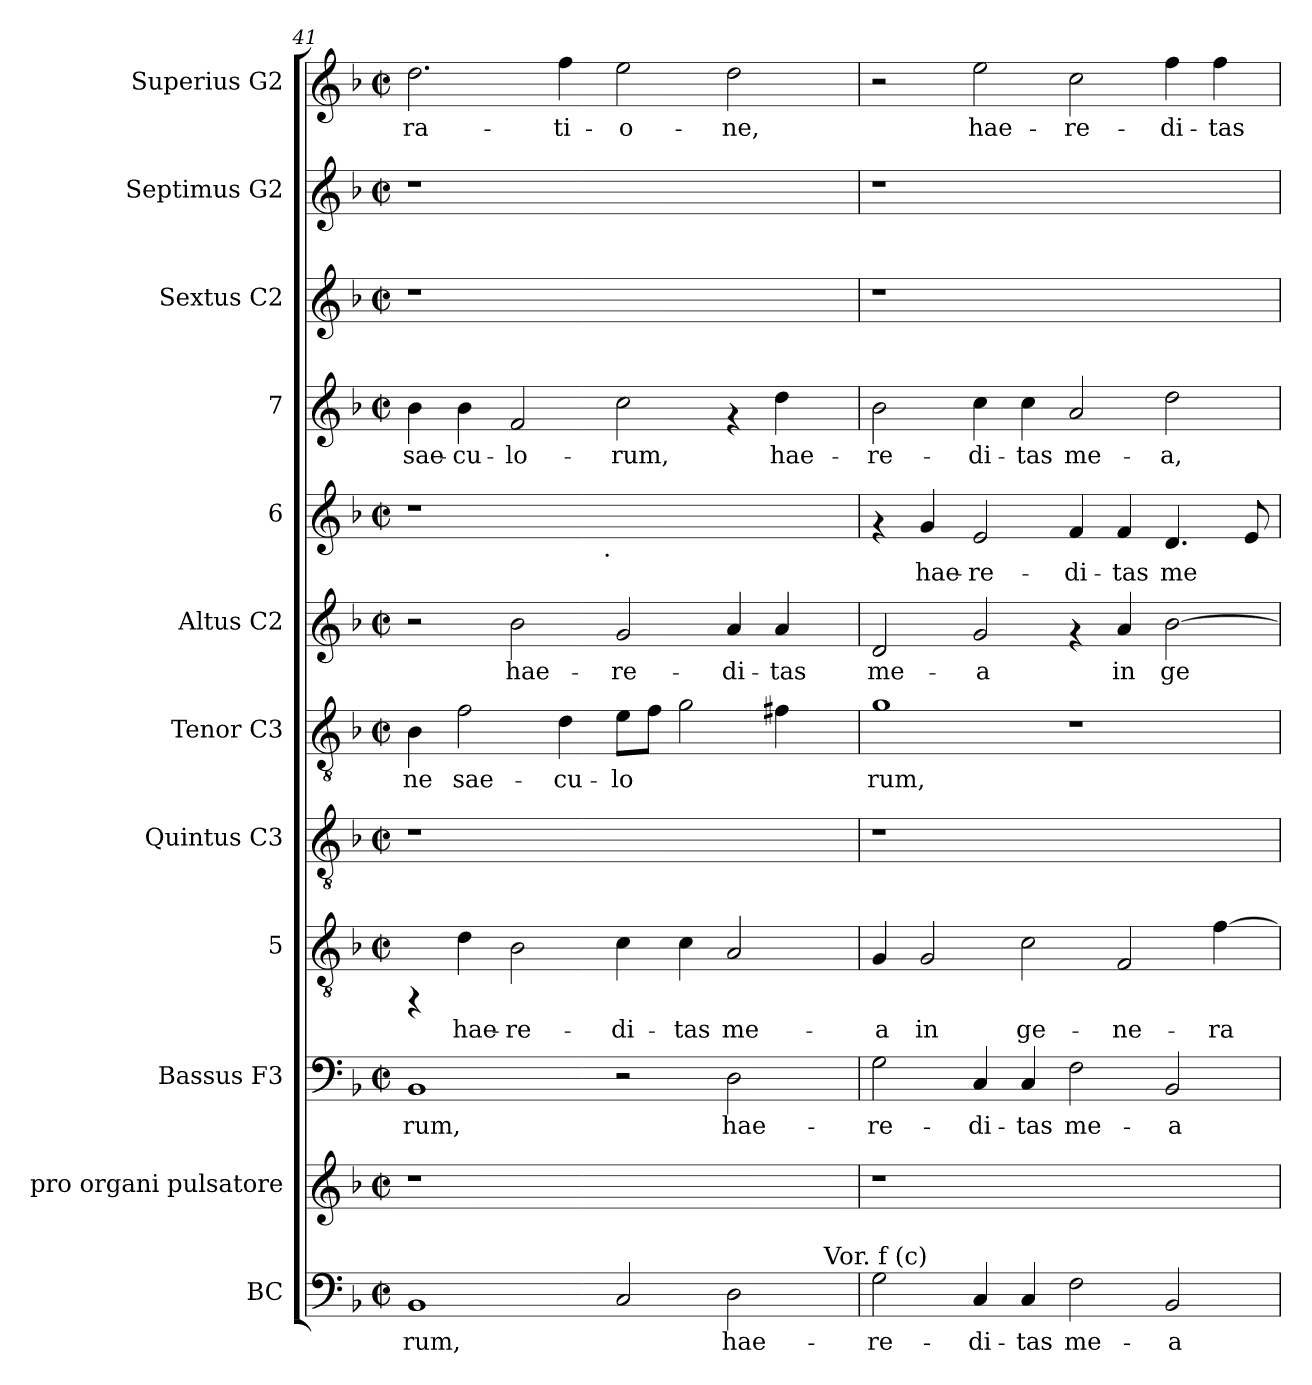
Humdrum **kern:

**kern	**text	**kern	**kern	**text	**kern	**text	**kern	**kern	**text	**kern	**text	**kern	**text	**kern	**text	**kern	**kern	**kern	**text
*part12	*part12	*part11	*part10	*part10	*part9	*part9	*part8	*part7	*part7	*part6	*part6	*part5	*part5	*part4	*part4	*part3	*part2	*part1	*part1
*staff12	*staff12	*staff11	*staff10	*staff10	*staff9	*staff9	*staff8	*staff7	*staff7	*staff6	*staff6	*staff5	*staff5	*staff4	*staff4	*staff3	*staff2	*staff1	*staff1
*I"BC	*	*I"pro organi  pulsatore	*I"Bassus  F3	*	*I"5	*	*I"Quintus  C3	*I"Tenor  C3	*	*I"Altus  C2	*	*I"6	*	*I"7	*	*I"Sextus  C2	*I"Septimus  G2	*I"Superius  G2	*
*I'BC	*	*	*I'B	*	*	*	*	*I'T	*	*I'A	*	*	*	*	*	*	*	*I'S	*
*clefF4	*	*clefG2	*clefF4	*	*clefGv2	*	*clefGv2	*clefGv2	*	*clefG2	*	*clefG2	*	*clefG2	*	*clefG2	*clefG2	*clefG2	*
*k[b-]	*	*k[b-]	*k[b-]	*	*k[b-]	*	*k[b-]	*k[b-]	*	*k[b-]	*	*k[b-]	*	*k[b-]	*	*k[b-]	*k[b-]	*k[b-]	*
*F:	*	*F:	*F:	*	*F:	*	*F:	*F:	*	*F:	*	*F:	*	*F:	*	*F:	*F:	*F:	*
*M2/2	*	*M2/2	*M2/2	*	*M2/2	*	*M2/2	*M2/2	*	*M2/2	*	*M2/2	*	*M2/2	*	*M2/2	*M2/2	*M2/2	*
*met(c|)	*	*met(c|)	*met(c|)	*	*met(c|)	*	*met(c|)	*met(c|)	*	*met(c|)	*	*met(c|)	*	*met(c|)	*	*met(c|)	*met(c|)	*met(c|)	*
=41	=41	=41	=41	=41	=41	=41	=41	=41	=41	=41	=41	=41	=41	=41	=41	=41	=41	=41	=41
!	!LO:LY:a:cj	!	!	!LO:LY:b:cj	!	!	!	!	!LO:LY:b:cj	!	!	!	!	!	!LO:LY:b:cj	!	!	!	!LO:LY:b:cj
*^	*	*	*	*	*	*	*	*	*	*	*	*^	*	*	*	*	*	*	*
1BB-	1ryy	-rum,	1r	1BB-	-rum,	4rFF	.	1r	4B-\	-ne	2r	.	1r	2ryy	.	4b-\	sae-	1r	1r	2.dd\	-ra-
!	!	!	!	!	!	!	!LO:LY:b:cj	!	!	!LO:LY:b:cj	!	!	!	!	!	!	!LO:LY:b:cj	!	!	!	!
.	.	.	.	.	.	4d\	hae-	.	2f\	sae-	.	.	.	.	.	4b-\	-cu-	.	.	.	.
!	!	!	!	!	!	!	!LO:LY:b:cj	!	!	!	!	!LO:LY:b:cj	!	!	!	!	!LO:LY:b:cj	!	!	!	!
.	.	.	.	.	.	2B-\	-re-	.	.	.	2b-\	hae-	.	4...ryy	.	2f/	-lo-	.	.	.	.
!	!	!	!	!	!	!	!	!	!	!LO:LY:b:cj	!	!	!	!	!	!	!	!	!	!	!LO:LY:b:cj
.	.	.	.	.	.	.	.	.	4d\	-cu-	.	.	.	.	.	.	.	.	.	4ff\	-ti-
!	!	!	!	!	!	!	!	!	!	!	!	!	!	!LO:TX:b:t=.	!	!	!	!	!	!	!
.	.	.	.	.	.	.	.	.	.	.	.	.	.	1ryy	.	.	.	.	.	.	.
!	!	!LO:LY:a:cj	!	!	!	!	!LO:LY:b:cj	!	!	!LO:LY:b:cj	!	!LO:LY:b:cj	!	!	!	!	!LO:LY:b:cj	!	!	!	!LO:LY:b:cj
2C/	2ryy	.	1ryy	2r	.	4c\	-di-	1ryy	8e\L	-lo-	2g/	-re-	1ryy	.	.	2cc\	-rum,	1ryy	1ryy	2ee\	-o-
!	!	!	!	!	!	!	!	!	!	!LO:LY:b:cj	!	!	!	!	!	!	!	!	!	!	!
.	.	.	.	.	.	.	.	.	8f\J	--	.	.	.	.	.	.	.	.	.	.	.
!	!	!	!	!	!	!	!LO:LY:b:cj	!	!	!LO:LY:b:cj	!	!	!	!	!	!	!	!	!	!	!
.	.	.	.	.	.	4c\	-tas	.	2g\	--	.	.	.	.	.	.	.	.	.	.	.
!	!	!LO:LY:a:cj	!	!	!LO:LY:b:cj	!	!LO:LY:b:cj	!	!	!	!	!LO:LY:b:cj	!	!	!	!	!	!	!	!	!LO:LY:b:cj
2D\	4ryy	hae-	.	2D\	hae-	2A/	me-	.	.	.	4a/	-di-	.	.	.	4rf	.	.	.	2dd\	-ne,
!	!	!	!	!	!	!	!	!	!	!LO:LY:b:cj	!	!LO:LY:b:cj	!	!	!	!	!LO:LY:b:cj	!	!	!	!
.	8ryy	.	.	.	.	.	.	.	4f#X\	--	4a/	-tas	.	.	.	4dd\	hae-	.	.	.	.
.	32.ryy	.	.	.	.	.	.	.	.	.	.	.	.	.	.	.	.	.	.	.	.
!	!LO:TX:a:t=Vor. f (c)	!	!	!	!	!	!	!	!	!	!	!	!	!	!	!	!	!	!	!	!
.	16ryy	.	.	.	.	.	.	.	.	.	.	.	.	.	.	.	.	.	.	.	.
.	.	.	.	.	.	.	.	.	.	.	.	.	.	32ryy	.	.	.	.	.	.	.
.	64ryy	.	.	.	.	.	.	.	.	.	.	.	.	.	.	.	.	.	.	.	.
=42	=42	=42	=42	=42	=42	=42	=42	=42	=42	=42	=42	=42	=42	=42	=42	=42	=42	=42	=42	=42	=42
!	!	!LO:LY:a:cj	!	!	!LO:LY:b:cj	!	!LO:LY:b:cj	!	!	!LO:LY:b:cj	!	!LO:LY:b:cj	!	!	!	!	!LO:LY:b:cj	!	!	!	!
*v	*v	*	*	*	*	*	*	*	*	*	*	*	*v	*v	*	*	*	*	*	*	*
2G\	-re-	1r	2G\	-re-	4G/	-a	1r	1g	-rum,	2d/	me-	4rf	.	2b-\	-re-	1r	1r	2r	.
!	!	!	!	!	!	!LO:LY:b:cj	!	!	!	!	!	!	!LO:LY:b:cj	!	!	!	!	!	!
.	.	.	.	.	2G/	in	.	.	.	.	.	4g/	hae-	.	.	.	.	.	.
!	!LO:LY:a:cj	!	!	!LO:LY:b:cj	!	!	!	!	!	!	!LO:LY:b:cj	!	!LO:LY:b:cj	!	!LO:LY:b:cj	!	!	!	!LO:LY:b:cj
4C/	-di-	.	4C/	-di-	.	.	.	.	.	2g/	-a	2e/	-re-	4cc\	-di-	.	.	2ee\	hae-
!	!LO:LY:a:cj	!	!	!LO:LY:b:cj	!	!LO:LY:b:cj	!	!	!	!	!	!	!	!	!LO:LY:b:cj	!	!	!	!
4C/	-tas	.	4C/	-tas	2c\	ge-	.	.	.	.	.	.	.	4cc\	-tas	.	.	.	.
!	!LO:LY:a:cj	!	!	!LO:LY:b:cj	!	!	!	!	!	!	!	!	!LO:LY:b:cj	!	!LO:LY:b:cj	!	!	!	!LO:LY:b:cj
2F\	me-	1ryy	2F\	me-	.	.	1ryy	1r	.	4rf	.	4f/	-di-	2a/	me-	1ryy	1ryy	2cc\	-re-
!	!	!	!	!	!	!LO:LY:b:cj	!	!	!	!	!LO:LY:b:cj	!	!LO:LY:b:cj	!	!	!	!	!	!
.	.	.	.	.	2F/	-ne-	.	.	.	4a/	in	4f/	-tas	.	.	.	.	.	.
!	!LO:LY:a:cj	!	!	!LO:LY:b:cj	!	!	!	!	!	!	!LO:LY:b:cj	!	!LO:LY:b:cj	!	!LO:LY:b:cj	!	!	!	!LO:LY:b:cj
2BB-/	-a	.	2BB-/	-a	.	.	.	.	.	[<2b-\	ge-	4.d/	me-	2dd\	-a,	.	.	4ff\	-di-
!	!	!	!	!	!	!LO:LY:b:cj	!	!	!	!	!	!	!	!	!	!	!	!	!LO:LY:b:cj
.	.	.	.	.	[<4f\	-ra-	.	.	.	.	.	.	.	.	.	.	.	4ff\	-tas
!	!	!	!	!	!	!	!	!	!	!	!	!	!LO:LY:b:cj	!	!	!	!	!	!
.	.	.	.	.	.	.	.	.	.	.	.	8e/	--	.	.	.	.	.	.
=	=	=	=	=	=	=	=	=	=	=	=	=	=	=	=	=	=	=	=
*-	*-	*-	*-	*-	*-	*-	*-	*-	*-	*-	*-	*-	*-	*-	*-	*-	*-	*-	*-
